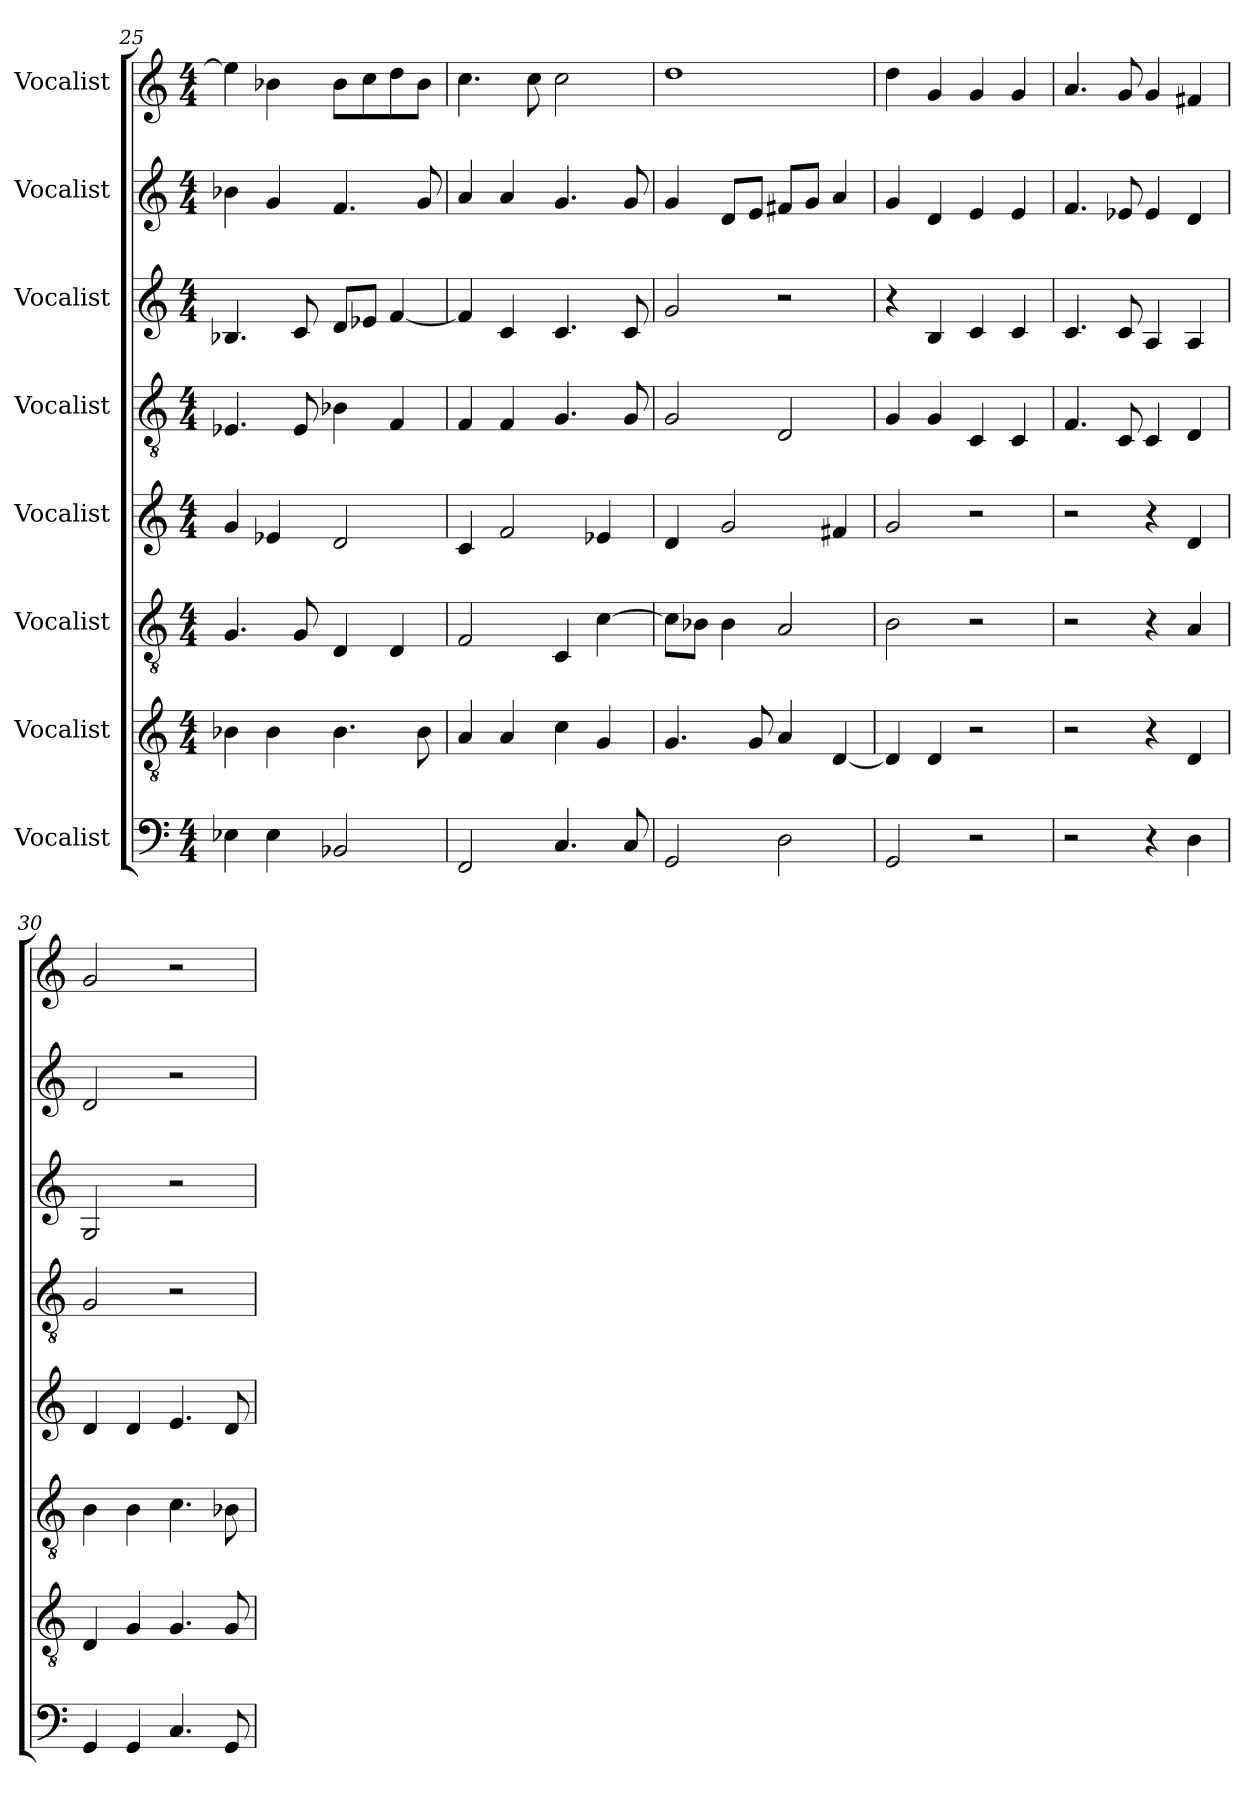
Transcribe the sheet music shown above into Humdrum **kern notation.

**kern	**kern	**kern	**kern	**kern	**kern	**kern	**kern
*part8	*part7	*part6	*part5	*part4	*part3	*part2	*part1
*staff8	*staff7	*staff6	*staff5	*staff4	*staff3	*staff2	*staff1
*I"Vocalist	*I"Vocalist	*I"Vocalist	*I"Vocalist	*I"Vocalist	*I"Vocalist	*I"Vocalist	*I"Vocalist
*clefF4	*clefGv2	*clefGv2	*clefG2	*clefGv2	*clefG2	*clefG2	*clefG2
*k[]	*k[]	*k[]	*k[]	*k[]	*k[]	*k[]	*k[]
*M4/4	*M4/4	*M4/4	*M4/4	*M4/4	*M4/4	*M4/4	*M4/4
=25	=25	=25	=25	=25	=25	=25	=25
4E-X\	4B-X\	4.G/	4g/	4.E-X/	4.B-X/	4b-X\	4ee-\]
4E-\	4B-\	.	4e-X/	.	.	4g/	4b-X\
.	.	8G/	.	8E-/	8c/	.	.
2BB-X/	4.B-\	4D/	2d/	4B-X\	8d/L	4.f/	8b-\L
.	.	.	.	.	8e-X/J	.	8cc\
.	.	4D/	.	4F/	[4f/	.	8dd\
.	8B-\	.	.	.	.	8g/	8b-\J
=26	=26	=26	=26	=26	=26	=26	=26
2FF/	4A/	2F/	4c/	4F/	4f/]	4a/	4.cc\
.	4A/	.	2f/	4F/	4c/	4a/	.
.	.	.	.	.	.	.	8cc\
4.C/	4c\	4C/	.	4.G/	4.c/	4.g/	2cc\
.	4G/	[4c\	4e-X/	.	.	.	.
8C/	.	.	.	8G/	8c/	8g/	.
=27	=27	=27	=27	=27	=27	=27	=27
2GG/	4.G/	8c\L]	4d/	2G/	2g/	4g/	1dd
.	.	8B-X\J	.	.	.	.	.
.	.	4B-\	2g/	.	.	8d/L	.
.	8G/	.	.	.	.	8e/J	.
2D\	4A/	2A/	.	2D/	2r	8f#X/L	.
.	.	.	.	.	.	8g/J	.
.	[4D/	.	4f#X/	.	.	4a/	.
=28	=28	=28	=28	=28	=28	=28	=28
2GG/	4D/]	2B\	2g/	4G/	4r	4g/	4dd\
.	4D/	.	.	4G/	4B/	4d/	4g/
2r	2r	2r	2r	4C/	4c/	4e/	4g/
.	.	.	.	4C/	4c/	4e/	4g/
=29	=29	=29	=29	=29	=29	=29	=29
2r	2r	2r	2r	4.F/	4.c/	4.f/	4.a/
.	.	.	.	8C/	8c/	8e-X/	8g/
4r	4r	4r	4r	4C/	4A/	4e-/	4g/
4D\	4D/	4A/	4d/	4D/	4A/	4d/	4f#X/
=30	=30	=30	=30	=30	=30	=30	=30
4GG/	4D/	4B\	4d/	2G/	2G/	2d/	2g/
4GG/	4G/	4B\	4d/	.	.	.	.
4.C/	4.G/	4.c\	4.e/	2r	2r	2r	2r
8GG/	8G/	8B-X\	8d/	.	.	.	.
=	=	=	=	=	=	=	=
*-	*-	*-	*-	*-	*-	*-	*-
